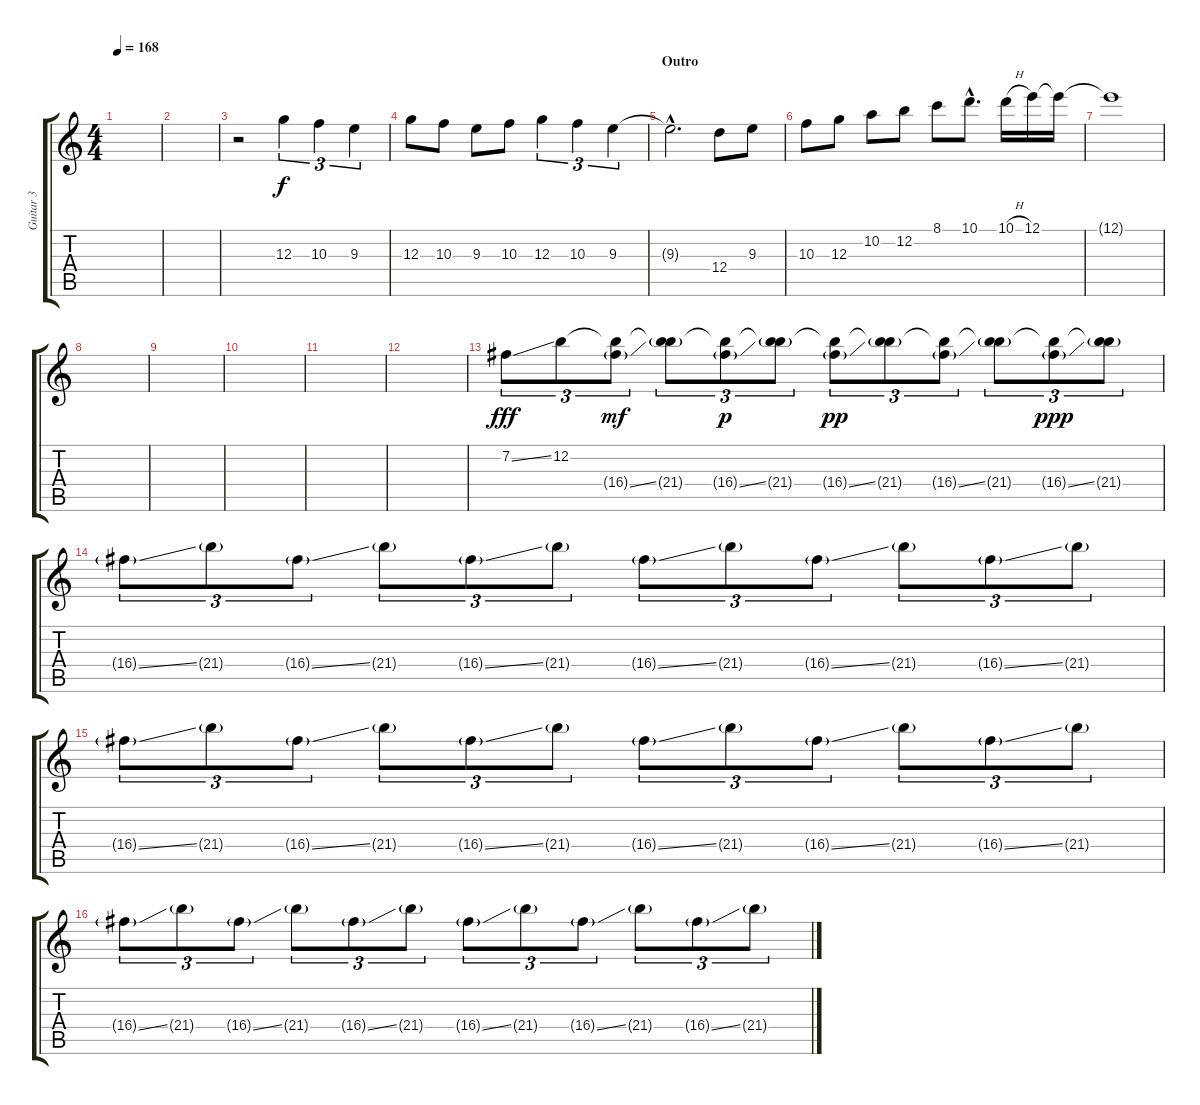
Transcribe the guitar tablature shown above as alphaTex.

\track ("Guitar 3" "Guitar 3") {instrument electricguitarjazz}
\staff {score tabs}
\tuning (E4 B3 G3 D3 A2 E2) {hide}
\ts (4 4)
\tempo 168
\clef g2
\ks c
|
|
r.2 12.3.4{tu (3 2) volume 9 instrument electricguitarjazz} 10.3.4{tu (3 2)} 9.3.4{tu (3 2)} |
12.3.8 10.3.8 9.3.8 10.3.8 12.3.4{tu (3 2)} 10.3.4{tu (3 2)} 9.3.4{tu (3 2)} |
\section ("" "Outro")
9.3{hac t}.2{d} 12.4.8{volume 13} 9.3.8 |
10.3.8 12.3.8 10.2.8 12.2.8 8.1.8 10.1{hac}.8{d} 10.1{h}.16 12.1.16 12.1{t}.16 |
12.1{t}.1 |
|
|
|
|
|
7.2{ss}.8{tu (3 2) dy fff volume 7} 12.2.8{tu (3 2)} (12.2{t} 16.4{ss g}).8{tu (3 2) dy mf} (12.2{t} 21.4{g}).8{tu (3 2)} (12.2{t} 16.4{ss g}).8{tu (3 2) dy p} (12.2{t} 21.4{g}).8{tu (3 2)} (12.2{t} 16.4{ss g}).8{tu (3 2) dy pp} (12.2{t} 21.4{g}).8{tu (3 2)} (12.2{t} 16.4{ss g}).8{tu (3 2)} (12.2{t} 21.4{g}).8{tu (3 2)} (12.2{t} 16.4{ss g}).8{tu (3 2) dy ppp} (12.2{t} 21.4{g}).8{tu (3 2)} |
16.4{ss g}.8{tu (3 2) volume 0} 21.4{g}.8{tu (3 2)} 16.4{ss g}.8{tu (3 2)} 21.4{g}.8{tu (3 2)} 16.4{ss g}.8{tu (3 2)} 21.4{g}.8{tu (3 2)} 16.4{ss g}.8{tu (3 2)} 21.4{g}.8{tu (3 2)} 16.4{ss g}.8{tu (3 2)} 21.4{g}.8{tu (3 2)} 16.4{ss g}.8{tu (3 2)} 21.4{g}.8{tu (3 2)} |
16.4{ss g}.8{tu (3 2)} 21.4{g}.8{tu (3 2)} 16.4{ss g}.8{tu (3 2)} 21.4{g}.8{tu (3 2)} 16.4{ss g}.8{tu (3 2)} 21.4{g}.8{tu (3 2)} 16.4{ss g}.8{tu (3 2)} 21.4{g}.8{tu (3 2)} 16.4{ss g}.8{tu (3 2)} 21.4{g}.8{tu (3 2)} 16.4{ss g}.8{tu (3 2)} 21.4{g}.8{tu (3 2)} |
16.4{ss g}.8{tu (3 2)} 21.4{g}.8{tu (3 2)} 16.4{ss g}.8{tu (3 2)} 21.4{g}.8{tu (3 2)} 16.4{ss g}.8{tu (3 2)} 21.4{g}.8{tu (3 2)} 16.4{ss g}.8{tu (3 2)} 21.4{g}.8{tu (3 2)} 16.4{ss g}.8{tu (3 2)} 21.4{g}.8{tu (3 2)} 16.4{ss g}.8{tu (3 2)} 21.4{g}.8{tu (3 2)}
